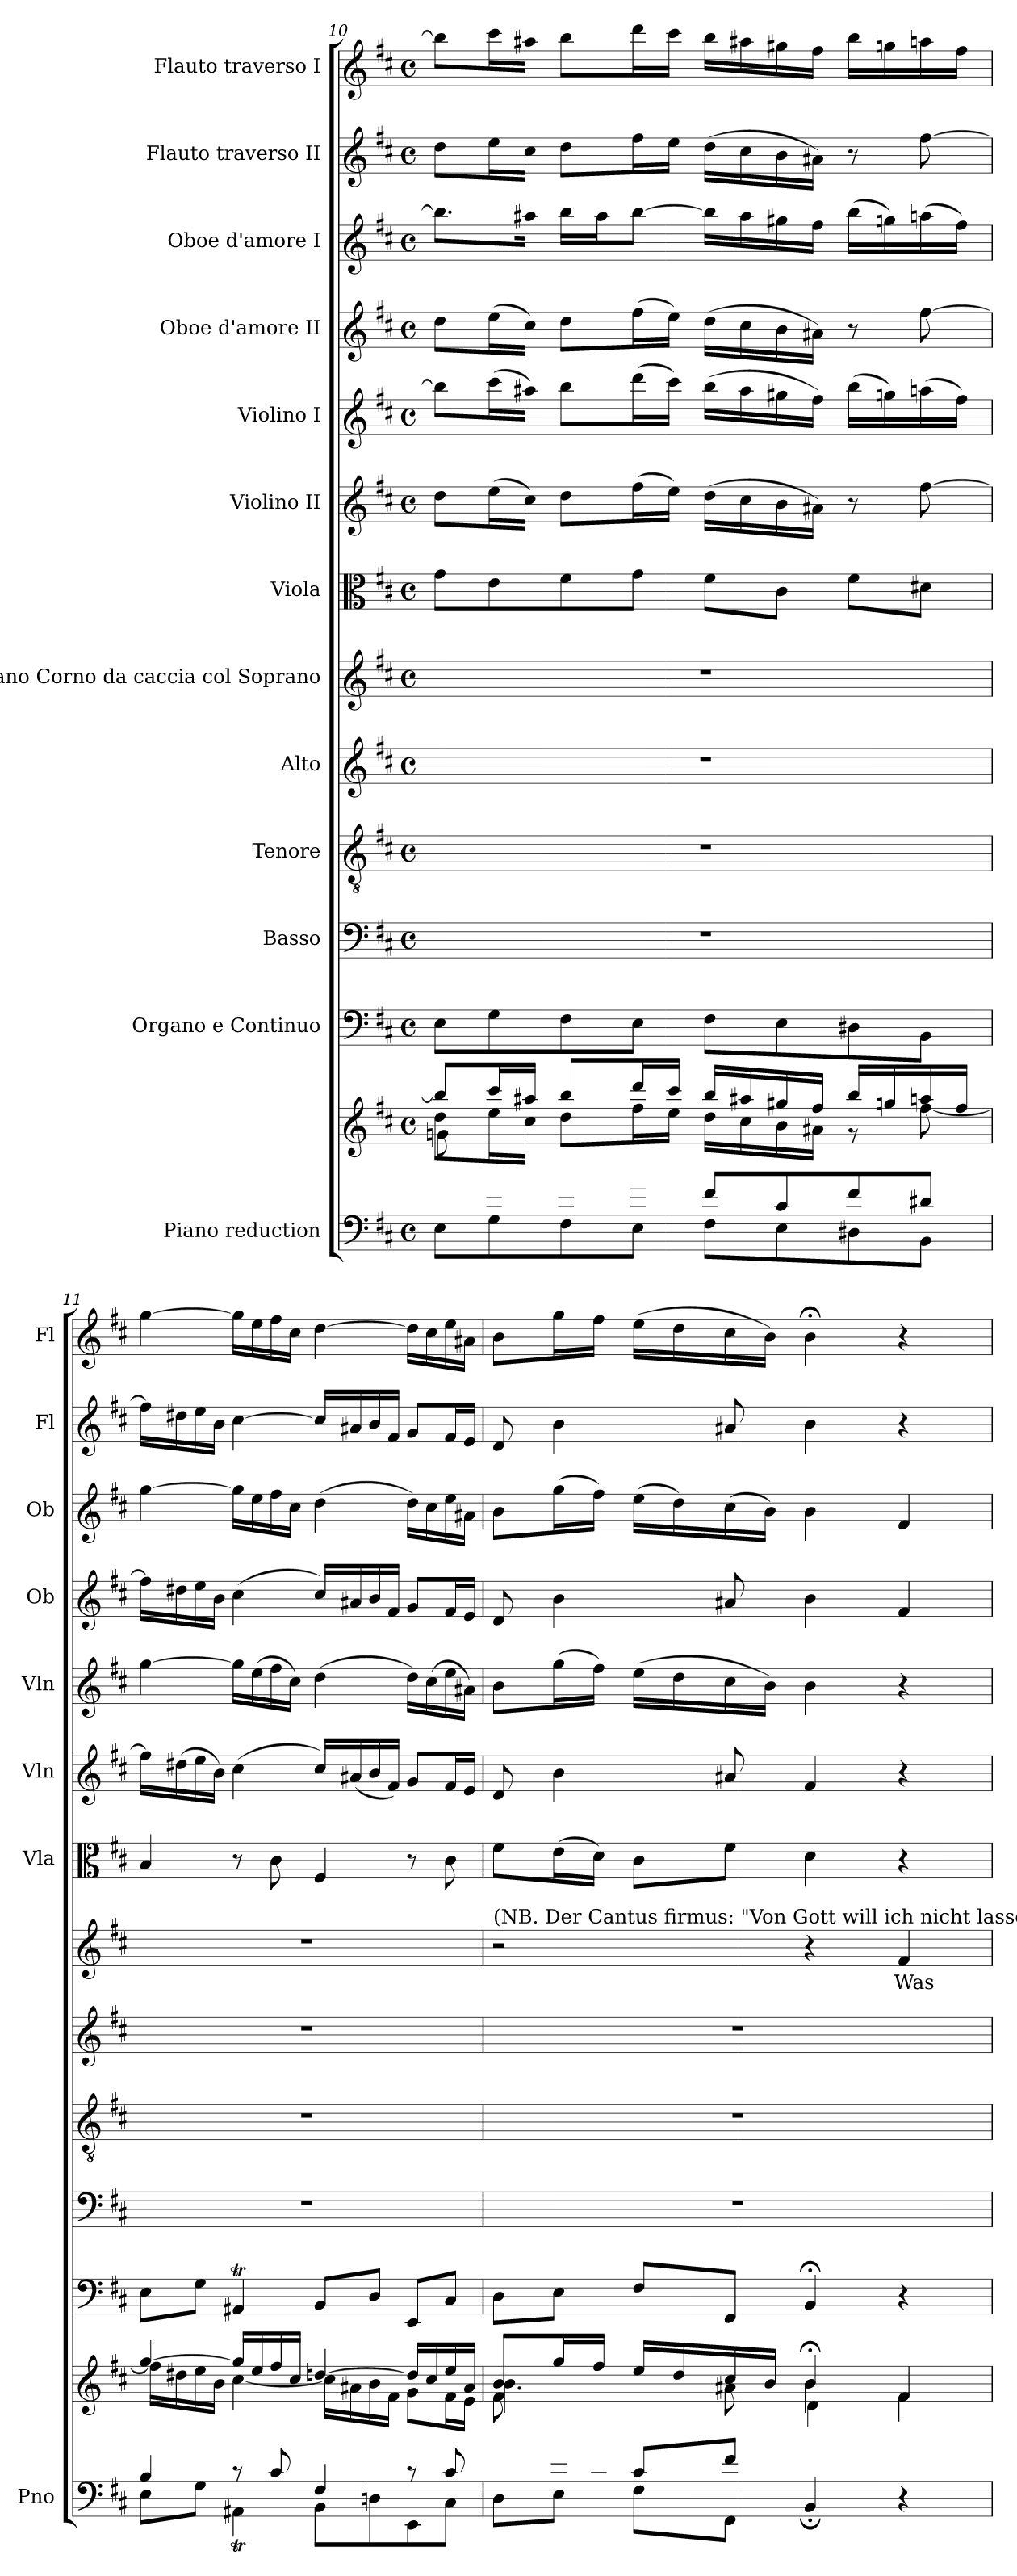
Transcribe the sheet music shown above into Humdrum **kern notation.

**kern	**kern	**kern	**kern	**kern	**kern	**kern	**text	**kern	**kern	**kern	**kern	**kern	**kern	**kern
*part13	*part13	*part12	*part11	*part10	*part9	*part8	*part8	*part7	*part6	*part5	*part4	*part3	*part2	*part1
*staff14	*staff13	*staff12	*staff11	*staff10	*staff9	*staff8	*staff8	*staff7	*staff6	*staff5	*staff4	*staff3	*staff2	*staff1
*I"Piano reduction	*	*I"Organo e Continuo	*I"Basso	*I"Tenore	*I"Alto	*I"Soprano Corno da caccia col Soprano	*	*I"Viola	*I"Violino II	*I"Violino I	*I"Oboe d'amore II	*I"Oboe d'amore I	*I"Flauto traverso II	*I"Flauto traverso I
*I'Pno	*	*	*	*	*	*	*	*I'Vla	*I'Vln	*I'Vln	*I'Ob	*I'Ob	*I'Fl	*I'Fl
!!LO:PB:g=z
*clefF4	*clefG2	*clefF4	*clefF4	*clefGv2	*clefG2	*clefG2	*	*clefC3	*clefG2	*clefG2	*clefG2	*clefG2	*clefG2	*clefG2
*k[f#c#]	*k[f#c#]	*k[f#c#]	*k[f#c#]	*k[f#c#]	*k[f#c#]	*k[f#c#]	*	*k[f#c#]	*k[f#c#]	*k[f#c#]	*k[f#c#]	*k[f#c#]	*k[f#c#]	*k[f#c#]
*M4/4	*M4/4	*M4/4	*M4/4	*M4/4	*M4/4	*M4/4	*	*M4/4	*M4/4	*M4/4	*M4/4	*M4/4	*M4/4	*M4/4
*met(c)	*met(c)	*met(c)	*met(c)	*met(c)	*met(c)	*met(c)	*	*met(c)	*met(c)	*met(c)	*met(c)	*met(c)	*met(c)	*met(c)
=10	=10	=10	=10	=10	=10	=10	=10	=10	=10	=10	=10	=10	=10	=10
*^	*^	*	*	*	*	*	*	*	*	*	*	*	*	*
*	*	*	*^	*	*	*	*	*	*	*	*	*	*	*	*	*
8ryy	8E\L	8bb/L]	8dd\L	8gn\L	8E\L	1r	1r	1r	1r	.	8g\L	8dd\L	8bb\L]	8dd\L	8.bb\L]	8dd\L	8bb\L]
8e/	8G\	16ccc#/L	16ee\L	2..ryy	8G\	.	.	.	.	.	8e\	(>16ee\L	(>16ccc#\L	(>16ee\L	.	16ee\L	16ccc#\L
.	.	16aa#X/JJ	16cc#\JJ	.	.	.	.	.	.	.	.	16cc#\JJ)	16aa#X\JJ)	16cc#\JJ)	16aa#X\Jk	16cc#\JJ	16aa#X\JJ
8f#/	8F#\	8bb/L	8dd\L	.	8F#\	.	.	.	.	.	8f#\	8dd\L	8bb\L	8dd\L	16bb\LL	8dd\L	8bb\L
.	.	.	.	.	.	.	.	.	.	.	.	.	.	.	16aa#\J	.	.
8g/J	8E\J	16ddd/L	16ff#\L	.	8E\J	.	.	.	.	.	8g\J	(>16ff#\L	(>16ddd\L	(>16ff#\L	[8bb\J	16ff#\L	16ddd\L
.	.	16ccc#/JJ	16ee\JJ	.	.	.	.	.	.	.	.	16ee\JJ)	16ccc#\JJ)	16ee\JJ)	.	16ee\JJ	16ccc#\JJ
8f#/L	8F#\L	16bb/LL	16dd\LL	.	8F#\L	.	.	.	.	.	8f#\L	(>16dd\LL	(>16bb\LL	(>16dd\LL	16bb\LL]	(>16dd\LL	16bb\LL
.	.	16aa#X/	16cc#\	.	.	.	.	.	.	.	.	16cc#\	16aa#\	16cc#\	16aa#\	16cc#\	16aa#X\
8c#/	8E\	16gg#X/	16b\	.	8E\	.	.	.	.	.	8c#\J	16b\	16gg#X\	16b\	16gg#X\	16b\	16gg#X\
.	.	16ff#/JJ	16a#X\JJ	.	.	.	.	.	.	.	.	16a#X\JJ)	16ff#\JJ)	16a#X\JJ)	16ff#\JJ	16a#X\JJ)	16ff#\JJ
8f#/	8D#X\	16bb/LL	8r	.	8D#X\	.	.	.	.	.	8f#\L	8r	(>16bb\LL	8r	(>16bb\LL	8r	16bb\LL
.	.	16ggn/	.	.	.	.	.	.	.	.	.	.	16ggn\)	.	16ggn\)	.	16ggn\
8d#X/J	8BB\J	16aan/	[8ff#\	.	8BB\J	.	.	.	.	.	8d#X\J	[8ff#\	(>16aan\	[8ff#\	(>16aan\	[8ff#\	16aan\
.	.	16ff#/JJ	.	.	.	.	.	.	.	.	.	.	16ff#\JJ)	.	16ff#\JJ)	.	16ff#\JJ
*	*	*	*v	*v	*	*	*	*	*	*	*	*	*	*	*	*	*
=11	=11	=11	=11	=11	=11	=11	=11	=11	=11	=11	=11	=11	=11	=11	=11	=11
4B/	8E\L	[4gg/	16ff#\LL]	8E\L	1r	1r	1r	1r	.	4B/	16ff#\LL]	[4gg\	16ff#\LL]	[4gg\	16ff#\LL]	[4gg\
.	.	.	16dd#X\	.	.	.	.	.	.	.	(>16dd#X\	.	16dd#X\	.	16dd#X\	.
.	8G\J	.	16ee\	8G\J	.	.	.	.	.	.	16ee\	.	16ee\	.	16ee\	.
.	.	.	16b\JJ	.	.	.	.	.	.	.	16b\JJ)	.	16b\JJ	.	16b\JJ	.
8r	4AA#Xt\	16gg/LL]	[4cc#\	4AA#Xt/	.	.	.	.	.	8r	(>4cc#\	16gg\LL]	(>4cc#\	16gg\LL]	[4cc#\	16gg\LL]
.	.	16ee/	.	.	.	.	.	.	.	.	.	(>16ee\	.	16ee\	.	16ee\
8c#/	.	16ff#/	.	.	.	.	.	.	.	8c#\	.	16ff#\	.	16ff#\	.	16ff#\
.	.	16cc#/JJ	.	.	.	.	.	.	.	.	.	16cc#\JJ)	.	16cc#\JJ	.	16cc#\JJ
4F#/	8BB\L	[4ddn/	16cc#\LL]	8BB/L	.	.	.	.	.	4F#/	16cc#/LL)	(>4dd\	16cc#/LL)	(>4dd\	16cc#/LL]	[4dd\
.	.	.	16a#X\	.	.	.	.	.	.	.	(<16a#X/	.	16a#X/	.	16a#X/	.
.	8Dn\	.	16b\	8D/J	.	.	.	.	.	.	16b/	.	16b/	.	16b/	.
.	.	.	16f#\JJ	.	.	.	.	.	.	.	16f#/JJ)	.	16f#/JJ	.	16f#/JJ	.
8r	8EE\	16dd/LL]	8g\L	8EE/L	.	.	.	.	.	8r	8g/L	16dd\LL)	8g/L	16dd\LL)	8g/L	16dd\LL]
.	.	16cc#/	.	.	.	.	.	.	.	.	.	(>16cc#\	.	16cc#\	.	16cc#\
8c#/	8C#\J	16ee/	16f#\L	8C#/J	.	.	.	.	.	8c#\	16f#/L	16ee\	16f#/L	16ee\	16f#/L	16ee\
.	.	16a#/JJ	16e\JJ	.	.	.	.	.	.	.	16e/JJ	16a#X\JJ)	16e/JJ	16a#X\JJ	16e/JJ	16a#X\JJ
=12	=12	=12	=12	=12	=12	=12	=12	=12	=12	=12	=12	=12	=12	=12	=12	=12
*	*	*	*^	*	*	*	*	*	*	*	*	*	*	*	*	*
!	!	!	!	!	!	!	!	!	!LO:TX:a:t=(NB. Der Cantus firmus&colon; "Von Gott will ich nicht lassen")	!	!	!	!	!	!	!	!
8ryy	8D\L	8b/L	4.b\	8f#\L	8D\L	1r	1r	1r	2r	.	8f#\L	8d/	8b\L	8d/	8b\L	8d/	8b\L
16e/L	8E\J	16gg/L	.	4.ryy	8E\J	.	.	.	.	.	(>16e\L	4b\	(>16gg\L	4b\	(>16gg\L	4b\	16gg\L
16d/JJ	.	16ff#/JJ	.	.	.	.	.	.	.	.	16d\JJ)	.	16ff#\JJ)	.	16ff#\JJ)	.	16ff#\JJ
8c#/L	8F#\L	16ee/LL	.	.	8F#/L	.	.	.	.	.	8c#\L	.	(>16ee\LL	.	(>16ee\LL	.	(>16ee\LL
.	.	16dd/	.	.	.	.	.	.	.	.	.	.	16dd\	.	16dd\)	.	16dd\
8f#/J	8FF#\J	16cc#/	8a#X\	.	8FF#/J	.	.	.	.	.	8f#\J	8a#X/	16cc#\	8a#X/	(>16cc#\	8a#X/	16cc#\
.	.	16b/JJ	.	.	.	.	.	.	.	.	.	.	16b\JJ)	.	16b\JJ)	.	16b\JJ)
4ryy	4BB;/	4b;</	4b\	4d\	4BB;</	.	.	.	4r	.	4d\	4f#/	4b\	4b\	4b\	4b\	4b;<\
!	!	!	!	!	!	!	!	!	!	!LO:LY:b	!	!	!	!	!	!	!
4r	4ryy	4f#/	4f#\	4ryy	4r	.	.	.	4f#/	Was	4r	4r	4r	4f#/	4f#/	4r	4r
*v	*v	*	*	*	*	*	*	*	*	*	*	*	*	*	*	*	*
*	*v	*v	*v	*	*	*	*	*	*	*	*	*	*	*	*	*
=	=	=	=	=	=	=	=	=	=	=	=	=	=	=
*-	*-	*-	*-	*-	*-	*-	*-	*-	*-	*-	*-	*-	*-	*-
